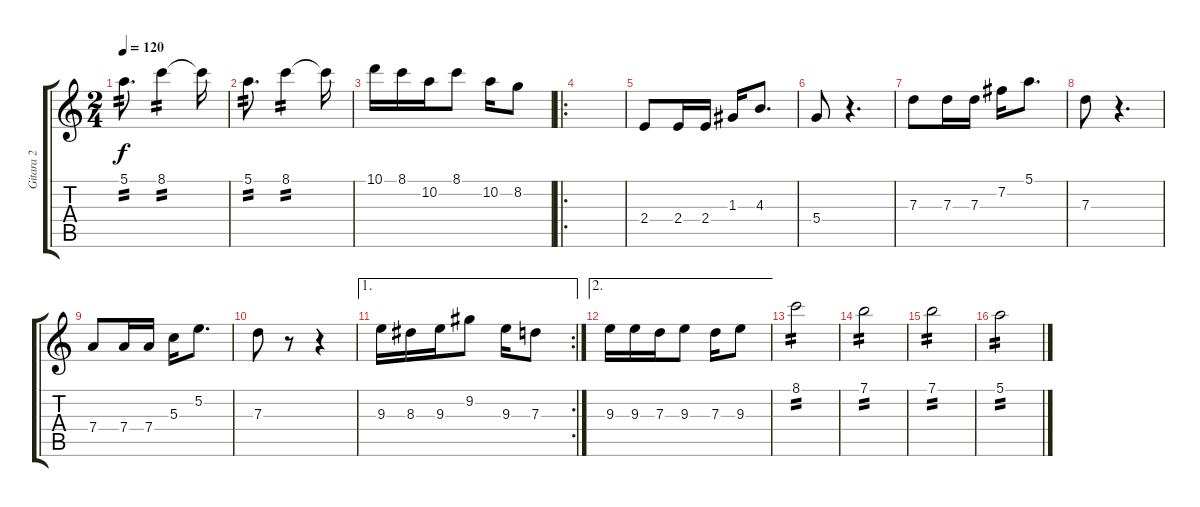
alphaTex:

\track ("Gitara 2" "Gitara 2") {instrument electricguitarjazz}
\staff {score tabs}
\tuning (E4 B3 G3 D3 A2 E2) {hide}
\ts (2 4)
\tempo 120
\clef g2
\ks aminor
5.1.8{d tp 2 dy f} 8.1.4{tp 2} 8.1{t}.16 |
5.1.8{d tp 2} 8.1.4{tp 2} 8.1{t}.16 |
10.1.16 8.1.16 10.2.16 8.1.8 10.2.16 8.2.8 |
\ro
|
2.4.8 2.4.16 2.4.16 1.3.16 4.3.8{d} |
5.4.8 r.4{d} |
7.3.8 7.3.16 7.3.16 7.2.16 5.1.8{d} |
7.3.8 r.4{d} |
7.4.8 7.4.16 7.4.16 5.3.16 5.2.8{d} |
7.3.8 r.8 r.4 |
\ae 1
\rc 2
9.3.16 8.3.16 9.3.16 9.2.8 9.3.16 7.3.8 |
\ae 2
9.3.16 9.3.16 7.3.16 9.3.8 7.3.16 9.3.8 |
8.1.2{tp 2} |
7.1.2{tp 2} |
7.1.2{tp 2} |
5.1.2{tp 2}
